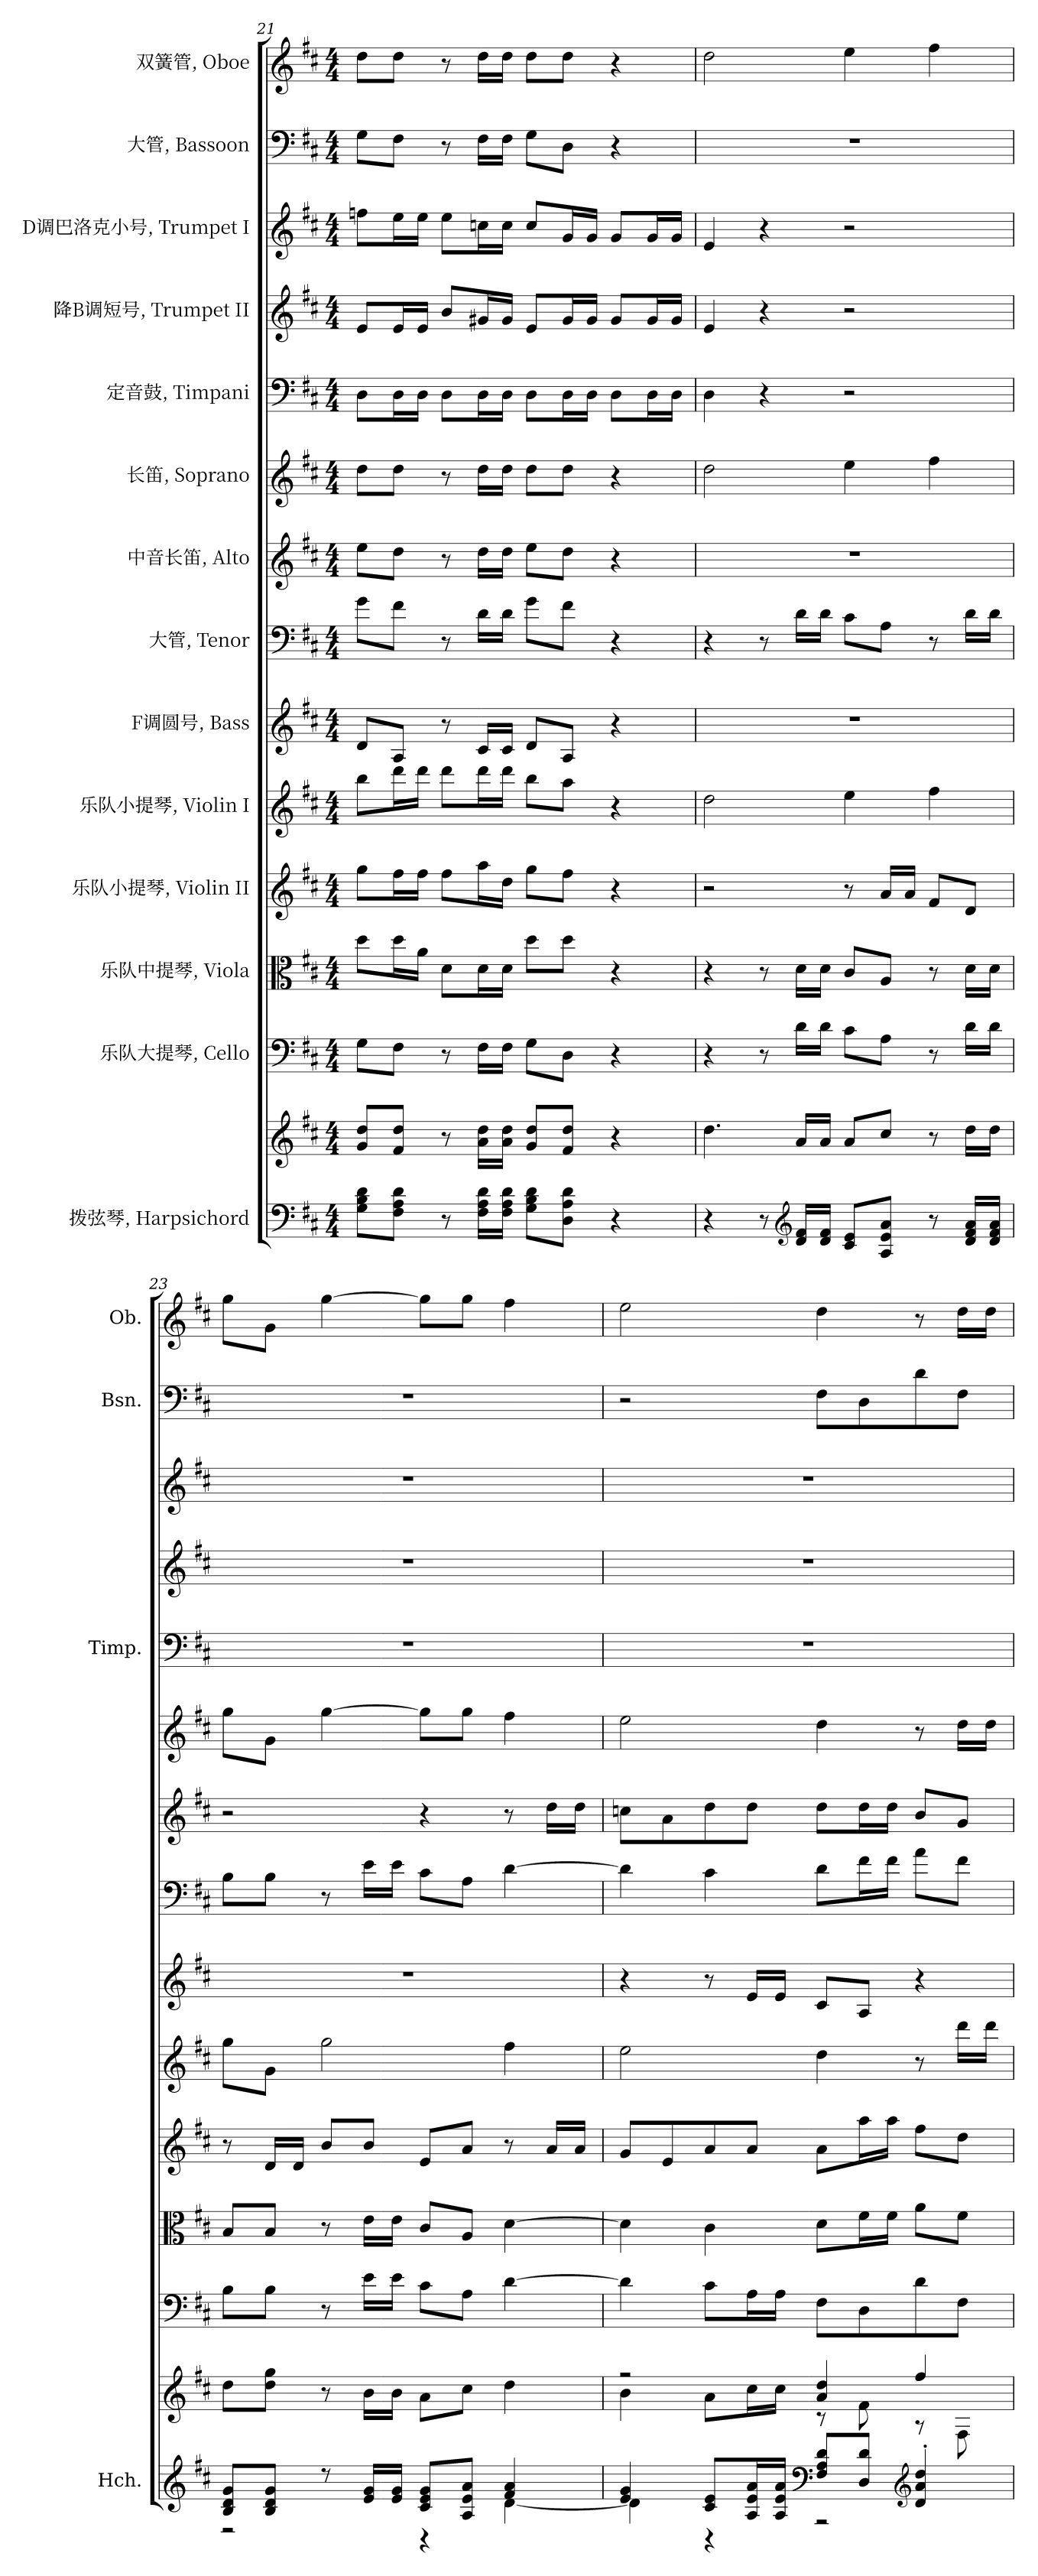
**kern	**kern	**kern	**kern	**kern	**kern	**kern	**kern	**kern	**kern	**kern	**kern	**kern	**kern	**kern
*part14	*part14	*part13	*part12	*part11	*part10	*part9	*part8	*part7	*part6	*part5	*part4	*part3	*part2	*part1
*staff15	*staff14	*staff13	*staff12	*staff11	*staff10	*staff9	*staff8	*staff7	*staff6	*staff5	*staff4	*staff3	*staff2	*staff1
*I"拨弦琴, Harpsichord	*	*I"乐队大提琴, Cello	*I"乐队中提琴, Viola	*I"乐队小提琴, Violin II	*I"乐队小提琴, Violin I	*I"F调圆号, Bass	*I"大管, Tenor	*I"中音长笛, Alto	*I"长笛, Soprano	*I"定音鼓, Timpani	*I"降B调短号, Trumpet II	*I"D调巴洛克小号, Trumpet I	*I"大管, Bassoon	*I"双簧管, Oboe
*I'Hch.	*	*	*	*	*	*	*	*	*	*I'Timp.	*	*	*I'Bsn.	*I'Ob.
*clefF4	*clefG2	*clefF4	*clefC3	*clefG2	*clefG2	*clefG2	*clefF4	*clefG2	*clefG2	*clefF4	*clefG2	*clefG2	*clefF4	*clefG2
*	*	*	*	*	*	*ITrd4c7	*	*ITrd3c5	*	*	*ITrd1c2	*ITrd-1c-2	*	*
*k[f#c#]	*k[f#c#]	*k[f#c#]	*k[f#c#]	*k[f#c#]	*k[f#c#]	*k[f#]	*k[f#c#]	*k[f#c#g#]	*k[f#c#]	*k[f#c#]	*k[]	*k[f#c#g#d#]	*k[f#c#]	*k[f#c#]
*M4/4	*M4/4	*M4/4	*M4/4	*M4/4	*M4/4	*M4/4	*M4/4	*M4/4	*M4/4	*M4/4	*M4/4	*M4/4	*M4/4	*M4/4
=21	=21	=21	=21	=21	=21	=21	=21	=21	=21	=21	=21	=21	=21	=21
8G\ 8B\ 8d\L	8g/ 8dd/L	8G\L	8dd\L	8gg\L	8bb\L	8G/L	8g\L	8b\L	8dd\L	8D\L	8d/L	8ggn\L	8G\L	8dd\L
8F#\ 8A\ 8d\J	8f#/ 8dd/J	8F#\J	16dd\L	16ff#\L	16ddd\L	8D/J	8f#\J	8a\J	8dd\J	16D\L	16d/L	16ff#\L	8F#\J	8dd\J
.	.	.	16a\JJ	16ff#\JJ	16ddd\JJ	.	.	.	.	16D\JJ	16d/JJ	16ff#\JJ	.	.
8r	8r	8r	8d\L	8ff#\L	8ddd\L	8r	8r	8r	8r	8D\L	8a/L	8ff#\L	8r	8r
16F#\ 16A\ 16d\LL	16a\ 16dd\LL	16F#\LL	16d\L	16aa\L	16ddd\L	16F#/LL	16d\LL	16a\LL	16dd\LL	16D\L	16f#X/L	16ddn\L	16F#\LL	16dd\LL
16F#\ 16A\ 16d\JJ	16a\ 16dd\JJ	16F#\JJ	16d\JJ	16dd\JJ	16ddd\JJ	16F#/JJ	16d\JJ	16a\JJ	16dd\JJ	16D\JJ	16f#/JJ	16dd\JJ	16F#\JJ	16dd\JJ
8G\ 8B\ 8d\L	8g/ 8dd/L	8G\L	8dd\L	8gg\L	8bb\L	8G/L	8g\L	8b\L	8dd\L	8D\L	8d/L	8dd/L	8G\L	8dd\L
8D\ 8A\ 8d\J	8f#/ 8dd/J	8D\J	8dd\J	8ff#\J	8aa\J	8D/J	8f#\J	8a\J	8dd\J	16D\L	16f#/L	16a/L	8D\J	8dd\J
.	.	.	.	.	.	.	.	.	.	16D\JJ	16f#/JJ	16a/JJ	.	.
4r	4r	4r	4r	4r	4r	4r	4r	4r	4r	8D\L	8f#/L	8a/L	4r	4r
.	.	.	.	.	.	.	.	.	.	16D\L	16f#/L	16a/L	.	.
.	.	.	.	.	.	.	.	.	.	16D\JJ	16f#/JJ	16a/JJ	.	.
!!LO:PB:g=z
=22	=22	=22	=22	=22	=22	=22	=22	=22	=22	=22	=22	=22	=22	=22
4r	4.dd\	4r	4r	2r	2dd\	1r	4r	1r	2dd\	4D\	4d/	4f#/	1r	2dd\
8r	.	8r	8r	.	.	.	8r	.	.	4r	4r	4r	.	.
*clefG2	*	*	*	*	*	*	*	*	*	*	*	*	*	*
16d/ 16f#/LL	16a/LL	16d\LL	16d\LL	.	.	.	16d\LL	.	.	.	.	.	.	.
16d/ 16f#/JJ	16a/JJ	16d\JJ	16d\JJ	.	.	.	16d\JJ	.	.	.	.	.	.	.
8c#/ 8e/L	8a/L	8c#\L	8c#/L	8r	4ee\	.	8c#\L	.	4ee\	2r	2r	2r	.	4ee\
8A/ 8e/ 8a/J	8cc#/J	8A\J	8A/J	16a/LL	.	.	8A\J	.	.	.	.	.	.	.
.	.	.	.	16a/JJ	.	.	.	.	.	.	.	.	.	.
8r	8r	8r	8r	8f#/L	4ff#\	.	8r	.	4ff#\	.	.	.	.	4ff#\
16d/ 16f#/ 16a/LL	16dd\LL	16d\LL	16d\LL	8d/J	.	.	16d\LL	.	.	.	.	.	.	.
16d/ 16f#/ 16a/JJ	16dd\JJ	16d\JJ	16d\JJ	.	.	.	16d\JJ	.	.	.	.	.	.	.
=23	=23	=23	=23	=23	=23	=23	=23	=23	=23	=23	=23	=23	=23	=23
*^	*	*	*	*	*	*	*	*	*	*	*	*	*	*
8B/ 8d/ 8g/L	2r	8dd\L	8B\L	8B/L	8r	8gg\L	1r	8B\L	2r	8gg\L	1r	1r	1r	1r	8gg\L
8B/ 8d/ 8g/J	.	8dd\ 8gg\J	8B\J	8B/J	16d/LL	8g\J	.	8B\J	.	8g\J	.	.	.	.	8g\J
.	.	.	.	.	16d/JJ	.	.	.	.	.	.	.	.	.	.
8r	.	8r	8r	8r	8b/L	2gg\	.	8r	.	[4gg\	.	.	.	.	[4gg\
16e/ 16g/LL	.	16b\LL	16e\LL	16e\LL	8b/J	.	.	16e\LL	.	.	.	.	.	.	.
16e/ 16g/JJ	.	16b\JJ	16e\JJ	16e\JJ	.	.	.	16e\JJ	.	.	.	.	.	.	.
8c#/ 8e/ 8g/L	4r	8a\L	8c#\L	8c#/L	8e/L	.	.	8c#\L	4r	8gg\L]	.	.	.	.	8gg\L]
8A/ 8e/ 8a/J	.	8cc#\J	8A\J	8A/J	8a/J	.	.	8A\J	.	8gg\J	.	.	.	.	8gg\J
4f#/ 4a/	[4d\	4dd\	[4d\	[4d\	8r	4ff#\	.	[4d\	8r	4ff#\	.	.	.	.	4ff#\
.	.	.	.	.	16a/LL	.	.	.	16a\LL	.	.	.	.	.	.
.	.	.	.	.	16a/JJ	.	.	.	16a\JJ	.	.	.	.	.	.
!!LO:PB:g=z
=24	=24	=24	=24	=24	=24	=24	=24	=24	=24	=24	=24	=24	=24	=24	=24
*	*	*^	*	*	*	*	*	*	*	*	*	*	*	*	*
4e/ 4g/	4d\]	2r	4b\	4d\]	4d\]	8g/L	2ee\	4r	4d\]	8gn\L	2ee\	1r	1r	1r	2r	2ee\
.	.	.	.	.	.	8e/	.	.	.	8e\	.	.	.	.	.	.
8c#/ 8e/L	4r	.	8a\L	8c#\L	4c#\	8a/	.	8r	4c#\	8a\	.	.	.	.	.	.
16A/ 16e/ 16a/L	.	.	16cc#\L	16A\L	.	8a/J	.	16A/LL	.	8a\J	.	.	.	.	.	.
16A/ 16e/ 16a/JJ	.	.	16cc#\JJ	16A\JJ	.	.	.	16A/JJ	.	.	.	.	.	.	.	.
*clefF4	*	*	*	*	*	*	*	*	*	*	*	*	*	*	*	*
8F#/ 8A/ 8d/L	2r	4a/ 4dd/	8r	8F#\L	8d\L	8a\L	4dd\	8F#/L	8d\L	8a\L	4dd\	.	.	.	8F#\L	4dd\
8D/ 8d/J	.	.	8f#\	8D\	16f#\L	16aa\L	.	8D/J	16f#\L	16a\L	.	.	.	.	8D\	.
.	.	.	.	.	16f#\JJ	16aa\JJ	.	.	16f#\JJ	16a\JJ	.	.	.	.	.	.
*clefG2	*	*	*	*	*	*	*	*	*	*	*	*	*	*	*	*
4d/' 4a/' 4dd/'	.	4ff#/	8r	8d\	8a\L	8ff#\L	8r	4r	8a\L	8f#/L	8r	.	.	.	8d\	8r
.	.	.	8F#\	8F#\J	8f#\J	8dd\J	16ddd\LL	.	8f#\J	8d/J	16dd\LL	.	.	.	8F#\J	16dd\LL
.	.	.	.	.	.	.	16ddd\JJ	.	.	.	16dd\JJ	.	.	.	.	16dd\JJ
*v	*v	*	*	*	*	*	*	*	*	*	*	*	*	*	*	*
*	*v	*v	*	*	*	*	*	*	*	*	*	*	*	*	*
=	=	=	=	=	=	=	=	=	=	=	=	=	=	=
*-	*-	*-	*-	*-	*-	*-	*-	*-	*-	*-	*-	*-	*-	*-
